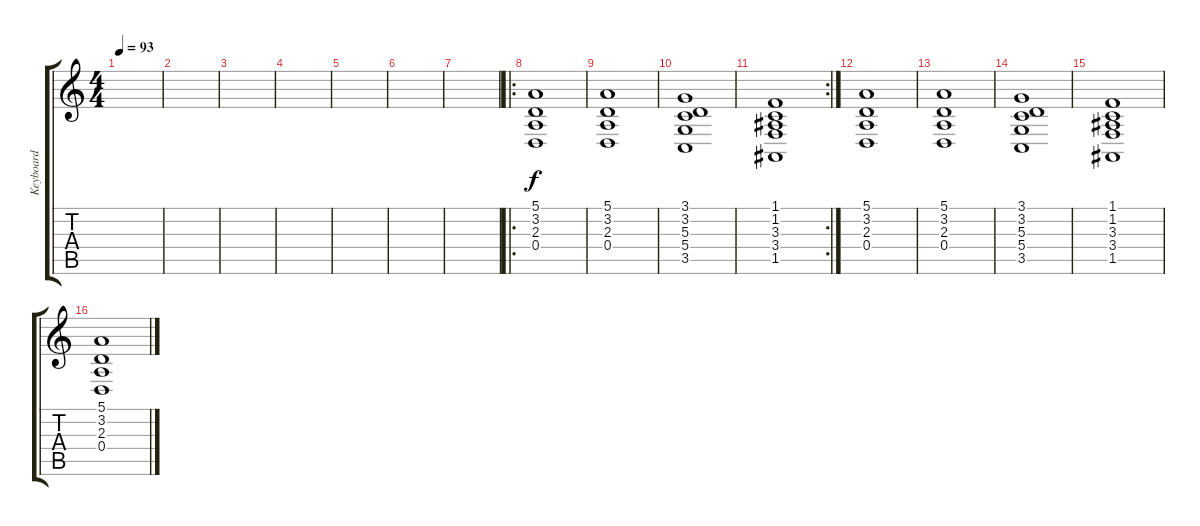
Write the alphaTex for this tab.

\track ("Keyboard" "Keyboard") {instrument stringensemble1}
\staff {score tabs}
\tuning (E4 B3 G3 D3 A2 E2) {hide}
\ts (4 4)
\tempo 93
\clef g2
\ks c
|
|
|
|
|
|
|
\ro
(5.1 3.2 2.3 0.4).1{dy f} |
(5.1 3.2 2.3 0.4).1 |
(3.1 3.2 5.3 5.4 3.5).1 |
\rc 2
(1.1 1.2 3.3 3.4 1.5).1 |
(5.1 3.2 2.3 0.4).1 |
(5.1 3.2 2.3 0.4).1 |
(3.1 3.2 5.3 5.4 3.5).1 |
(1.1 1.2 3.3 3.4 1.5).1 |
(5.1 3.2 2.3 0.4).1
